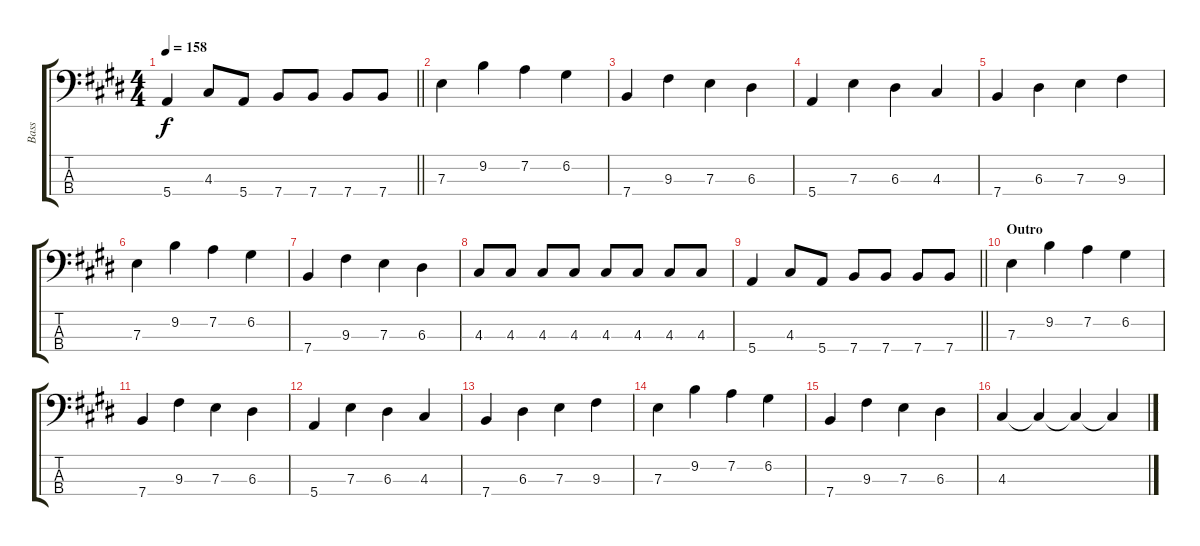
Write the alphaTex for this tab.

\track ("Bass" "Bass") {instrument electricbasspick}
\staff {score tabs}
\tuning (G2 D2 A1 E1) {hide}
\ts (4 4)
\tempo 158
\clef f4
\barLineRight lightlight
\ks c#minor
5.4.4{dy f} 4.3.8 5.4.8 7.4.8 7.4.8 7.4.8 7.4.8 |
\ks e
7.3.4 9.2.4 7.2.4 6.2.4 |
\ks c#minor
7.4.4 9.3.4 7.3.4 6.3.4 |
5.4.4 7.3.4 6.3.4 4.3.4 |
7.4.4 6.3.4 7.3.4 9.3.4 |
\ks e
7.3.4 9.2.4 7.2.4 6.2.4 |
\ks c#minor
7.4.4 9.3.4 7.3.4 6.3.4 |
4.3.8 4.3.8 4.3.8 4.3.8 4.3.8 4.3.8 4.3.8 4.3.8 |
\barLineRight lightlight
5.4.4 4.3.8 5.4.8 7.4.8 7.4.8 7.4.8 7.4.8 |
\section ("" "Outro")
\ks e
7.3.4 9.2.4 7.2.4 6.2.4 |
\ks c#minor
7.4.4 9.3.4 7.3.4 6.3.4 |
5.4.4 7.3.4 6.3.4 4.3.4 |
7.4.4 6.3.4 7.3.4 9.3.4 |
\ks e
7.3.4 9.2.4 7.2.4 6.2.4 |
\ks c#minor
7.4.4 9.3.4 7.3.4 6.3.4 |
4.3.4 4.3{t}.4 4.3{t}.4 4.3{t}.4
